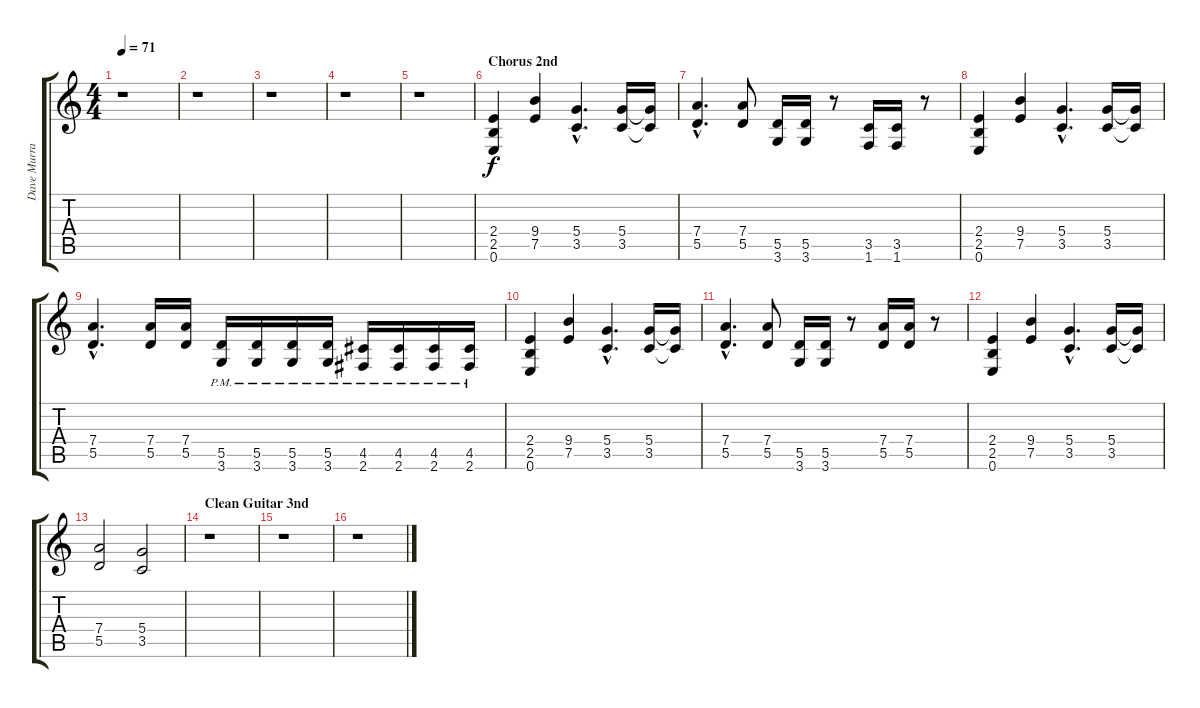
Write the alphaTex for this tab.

\track ("Dave Murray (lead)" "Dave Murra") {instrument distortionguitar}
\staff {score tabs}
\tuning (E4 B3 G3 D3 A2 E2) {hide}
\ts (4 4)
\tempo 71
\clef g2
\ks c
r.1{dy f} |
r.1 |
r.1 |
r.1 |
r.1 |
\section ("" "Chorus 2nd")
(2.4 2.5 0.6).4{volume 15} (9.4 7.5).4 (5.4{hac} 3.5{hac}).4{d} (5.4 3.5).16 (5.4{t} 3.5{t}).16 |
(7.4{hac} 5.5{hac}).4{d} (7.4 5.5).8 (5.5 3.6).16 (5.5 3.6).16 r.8 (3.5 1.6).16 (3.5 1.6).16 r.8 |
(2.4 2.5 0.6).4 (9.4 7.5).4 (5.4{hac} 3.5{hac}).4{d} (5.4 3.5).16 (5.4{t} 3.5{t}).16 |
(7.4{hac} 5.5{hac}).4{d} (7.4 5.5).16 (7.4 5.5).16 (5.5{pm} 3.6{pm}).16 (5.5{pm} 3.6{pm}).16 (5.5{pm} 3.6{pm}).16 (5.5{pm} 3.6{pm}).16 (4.5{pm} 2.6{pm}).16 (4.5{pm} 2.6{pm}).16 (4.5{pm} 2.6).16 (4.5{pm} 2.6{pm}).16 |
(2.4 2.5 0.6).4 (9.4 7.5).4 (5.4{hac} 3.5{hac}).4{d} (5.4 3.5).16 (5.4{t} 3.5{t}).16 |
(7.4{hac} 5.5{hac}).4{d} (7.4 5.5).8 (5.5 3.6).16 (5.5 3.6).16 r.8 (7.4 5.5).16 (7.4 5.5).16 r.8 |
(2.4 2.5 0.6).4 (9.4 7.5).4 (5.4{hac} 3.5{hac}).4{d} (5.4 3.5).16 (5.4{t} 3.5{t}).16 |
(7.4 5.5).2 (5.4 3.5).2 |
\section ("" "Clean Guitar 3nd")
r.1 |
r.1 |
r.1
